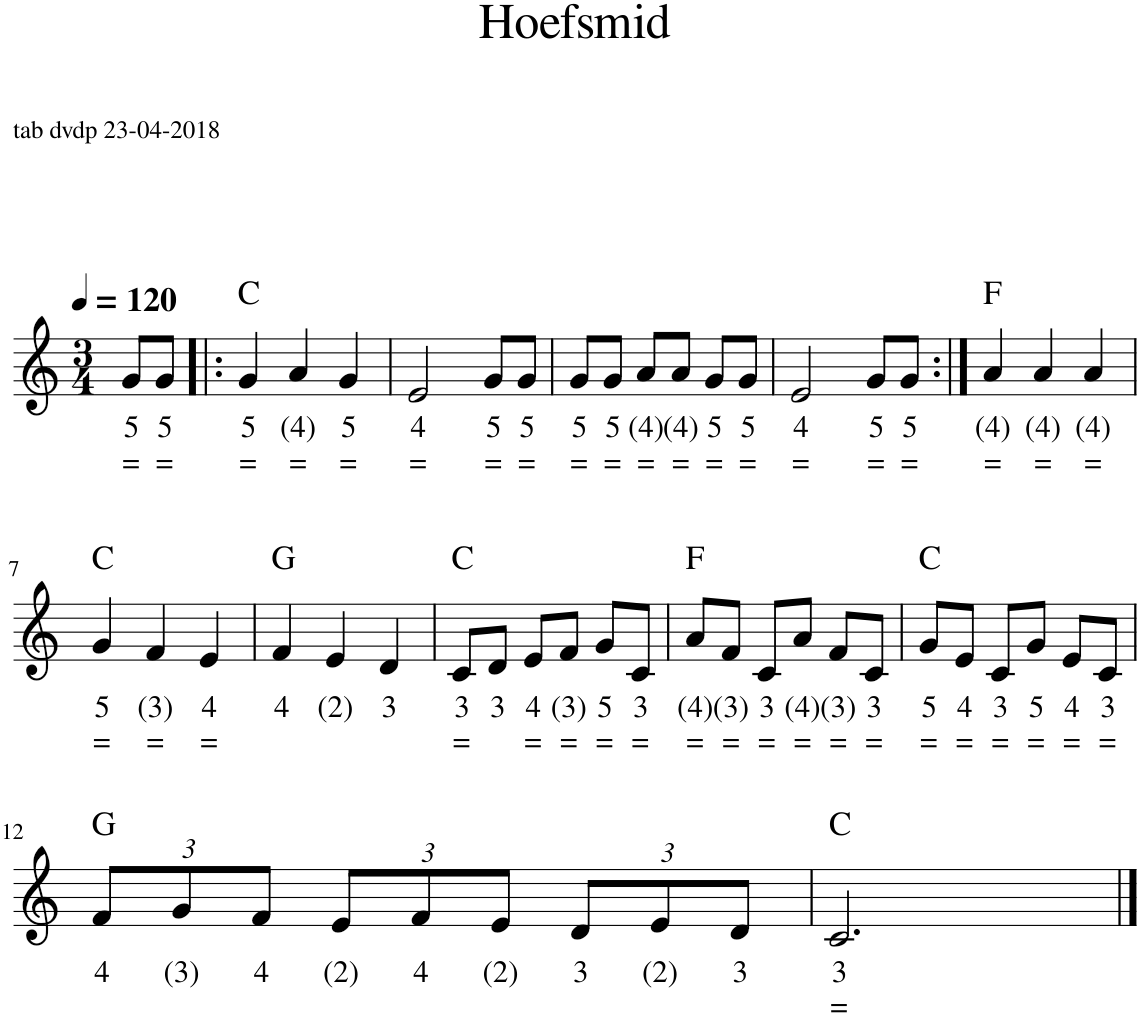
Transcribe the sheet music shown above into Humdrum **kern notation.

**kern	**text	**text	**harte
*part1	*part1	*part1	*part1
*staff1	*staff1	*staff1	*
*I"Stem	*	*	*
*I'Stm.	*	*	*
*clefG2	*	*	*
*k[]	*	*	*
*M3/4	*	*	*
*MM120	*	*	*
=1	=1	=1	=1
!	!LO:LY:b	!LO:LY:b	!
8g/L	5	=	.
!	!LO:LY:b	!LO:LY:b	!
8g/J	5	=	.
=2!|:	=2!|:	=2!|:	=2!|:
!	!LO:LY:b	!LO:LY:b	!
4g/	5	=	C:maj
!	!LO:LY:b	!LO:LY:b	!
4a/	(4)	=	.
!	!LO:LY:b	!LO:LY:b	!
4g/	5	=	.
=3	=3	=3	=3
!	!LO:LY:b	!LO:LY:b	!
2e/	4	=	.
!	!LO:LY:b	!LO:LY:b	!
8g/L	5	=	.
!	!LO:LY:b	!LO:LY:b	!
8g/J	5	=	.
=4	=4	=4	=4
!	!LO:LY:b	!LO:LY:b	!
8g/L	5	=	.
!	!LO:LY:b	!LO:LY:b	!
8g/J	5	=	.
!	!LO:LY:b	!LO:LY:b	!
8a/L	(4)	=	.
!	!LO:LY:b	!LO:LY:b	!
8a/J	(4)	=	.
!	!LO:LY:b	!LO:LY:b	!
8g/L	5	=	.
!	!LO:LY:b	!LO:LY:b	!
8g/J	5	=	.
=5	=5	=5	=5
!	!LO:LY:b	!LO:LY:b	!
2e/	4	=	.
!	!LO:LY:b	!LO:LY:b	!
8g/L	5	=	.
!	!LO:LY:b	!LO:LY:b	!
8g/J	5	=	.
=6:|!	=6:|!	=6:|!	=6:|!
!	!LO:LY:b	!LO:LY:b	!
4a/	(4)	=	F:maj
!	!LO:LY:b	!LO:LY:b	!
4a/	(4)	=	.
!	!LO:LY:b	!LO:LY:b	!
4a/	(4)	=	.
!!LO:LB:g=z
=7	=7	=7	=7
!	!LO:LY:b	!LO:LY:b	!
4g/	5	=	C:maj
!	!LO:LY:b	!LO:LY:b	!
4f/	(3)	=	.
!	!LO:LY:b	!LO:LY:b	!
4e/	4	=	.
=8	=8	=8	=8
!	!LO:LY:b	!	!
4f/	4	.	G:maj
!	!LO:LY:b	!	!
4e/	(2)	.	.
!	!LO:LY:b	!	!
4d/	3	.	.
=9	=9	=9	=9
!	!LO:LY:b	!LO:LY:b	!
8c/L	3	=	C:maj
!	!LO:LY:b	!	!
8d/J	3	.	.
!	!LO:LY:b	!LO:LY:b	!
8e/L	4	=	.
!	!LO:LY:b	!LO:LY:b	!
8f/J	(3)	=	.
!	!LO:LY:b	!LO:LY:b	!
8g/L	5	=	.
!	!LO:LY:b	!LO:LY:b	!
8c/J	3	=	.
=10	=10	=10	=10
!	!LO:LY:b	!LO:LY:b	!
8a/L	(4)	=	F:maj
!	!LO:LY:b	!LO:LY:b	!
8f/J	(3)	=	.
!	!LO:LY:b	!LO:LY:b	!
8c/L	3	=	.
!	!LO:LY:b	!LO:LY:b	!
8a/J	(4)	=	.
!	!LO:LY:b	!LO:LY:b	!
8f/L	(3)	=	.
!	!LO:LY:b	!LO:LY:b	!
8c/J	3	=	.
=11	=11	=11	=11
!	!LO:LY:b	!LO:LY:b	!
8g/L	5	=	C:maj
!	!LO:LY:b	!LO:LY:b	!
8e/J	4	=	.
!	!LO:LY:b	!LO:LY:b	!
8c/L	3	=	.
!	!LO:LY:b	!LO:LY:b	!
8g/J	5	=	.
!	!LO:LY:b	!LO:LY:b	!
8e/L	4	=	.
!	!LO:LY:b	!LO:LY:b	!
8c/J	3	=	.
!!LO:LB:g=z
=12	=12	=12	=12
*Xbrackettup	*	*	*
!	!LO:LY:b	!	!
12f/L	4	.	G:maj
!	!LO:LY:b	!	!
12g/	(3)	.	.
!	!LO:LY:b	!	!
12f/J	4	.	.
!	!LO:LY:b	!	!
12e/L	(2)	.	.
!	!LO:LY:b	!	!
12f/	4	.	.
!	!LO:LY:b	!	!
12e/J	(2)	.	.
!	!LO:LY:b	!	!
12d/L	3	.	.
!	!LO:LY:b	!	!
12e/	(2)	.	.
!	!LO:LY:b	!	!
12d/J	3	.	.
=13	=13	=13	=13
!	!LO:LY:b	!LO:LY:b	!
2.c/	3	=	C:maj
==	==	==	==
*-	*-	*-	*-
